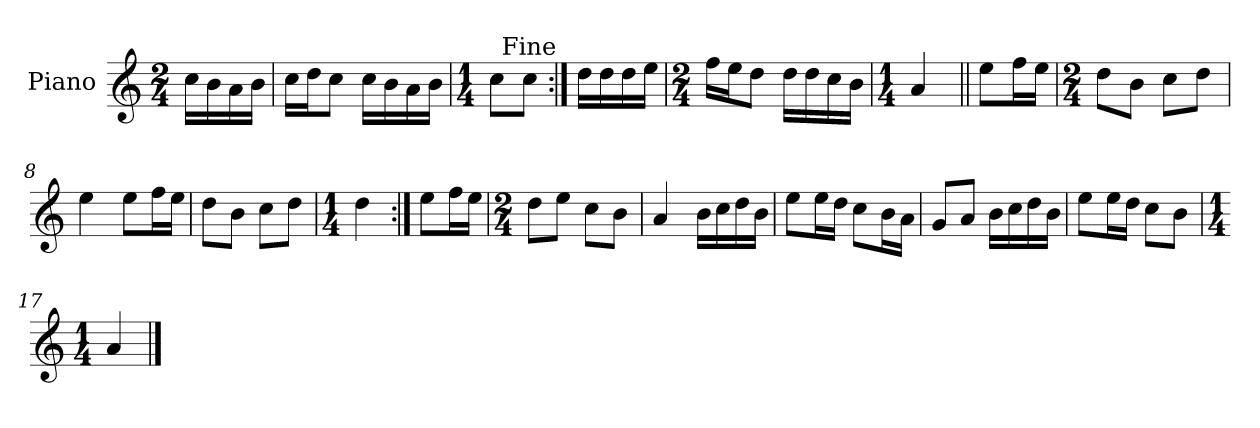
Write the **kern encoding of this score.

**kern
*part1
*staff1
*I"Piano
*I'Pno.
*clefG2
*k[]
*M2/4
=
16cc\LL
16b\
16a\
16b\JJ
=1
16cc\LL
16dd\J
8cc\J
16cc\LL
16b\
16a\
16b\JJ
=2
*M1/4
8cc\L
8cc\J
!LO:TX:a:rj:t=Fine
=3:|!
16dd\LL
16dd\
16dd\
16ee\JJ
=4
*M2/4
16ff\LL
16ee\J
8dd\J
16dd\LL
16dd\
16cc\
16b\JJ
=5
*M1/4
4a/
=6||
8ee\L
16ff\L
16ee\JJ
=7
*M2/4
8dd\L
8b\J
8cc\L
8dd\J
!!LO:LB:g=z
=8
4ee\
8ee\L
16ff\L
16ee\JJ
=9
8dd\L
8b\J
8cc\L
8dd\J
=10
*M1/4
4dd\
=11:|!
8ee\L
16ff\L
16ee\JJ
=12
*M2/4
8dd\L
8ee\J
8cc\L
8b\J
=13
4a/
16b\LL
16cc\
16dd\
16b\JJ
=14
8ee\L
16ee\L
16dd\JJ
8cc\L
16b\L
16a\JJ
=15
8g/L
8a/J
16b\LL
16cc\
16dd\
16b\JJ
!!LO:LB:g=z
=16
8ee\L
16ee\L
16dd\JJ
8cc\L
8b\J
=17
*M1/4
4a/
==
*-
